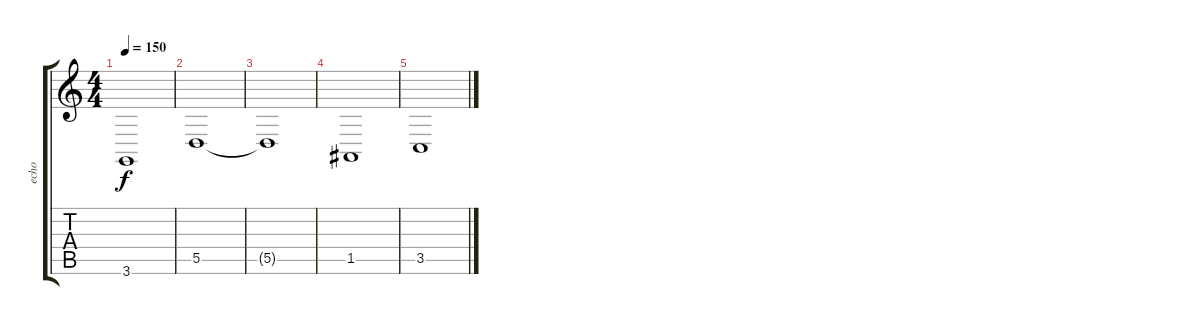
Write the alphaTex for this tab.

\track ("echo" "echo") {instrument pad8sweep}
\staff {score tabs}
\tuning (E4 B3 G3 D3 A2 E2) {hide}
\ts (4 4)
\tempo 150
\clef g2
\ks c
3.6.1{dy f} |
5.5.1 |
5.5{t}.1 |
1.5.1 |
3.5.1
